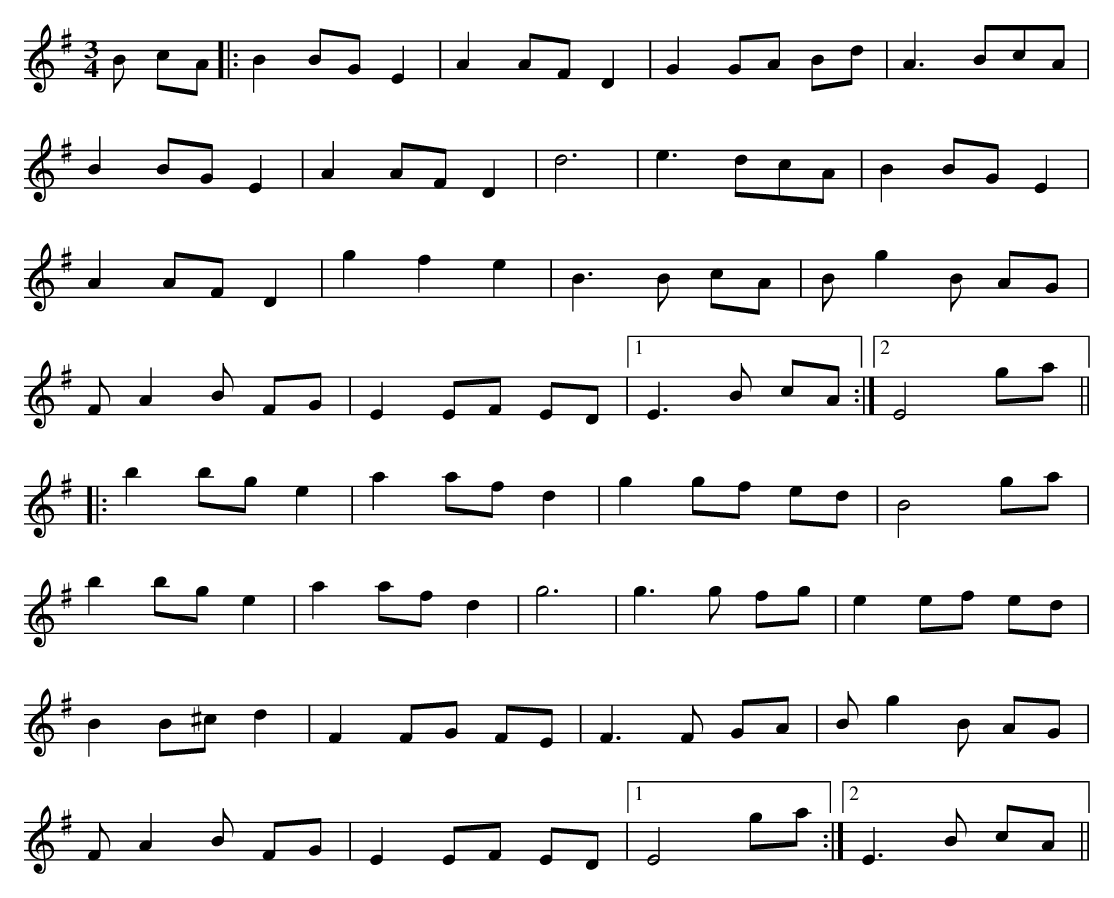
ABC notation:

X:1
M:3/4
K:Emin
B cA|:B2 BG E2 | A2 AF D2 | G2 GA Bd | A3 BcA |
B2 BG E2 | A2 AF D2 | d6 | e3 dcA | B2 BG E2 |
A2 AF D2 | g2 f2 e2 | B3 B cA | B g2 B AG |
F A2 B FG | E2 EF ED |1 E3 B cA :|2 E4 ga ||
|: b2 bg e2 | a2 af d2 | g2 gf ed |B4 ga |
b2 bg e2 | a2 af d2 | g6 | g3 g fg | e2 ef ed |
B2 B^c d2 | F2 FG FE | F3 F GA | B g2 B AG |
F A2 B FG | E2 EF ED |1 E4 ga :|2 E3 B cA ||
